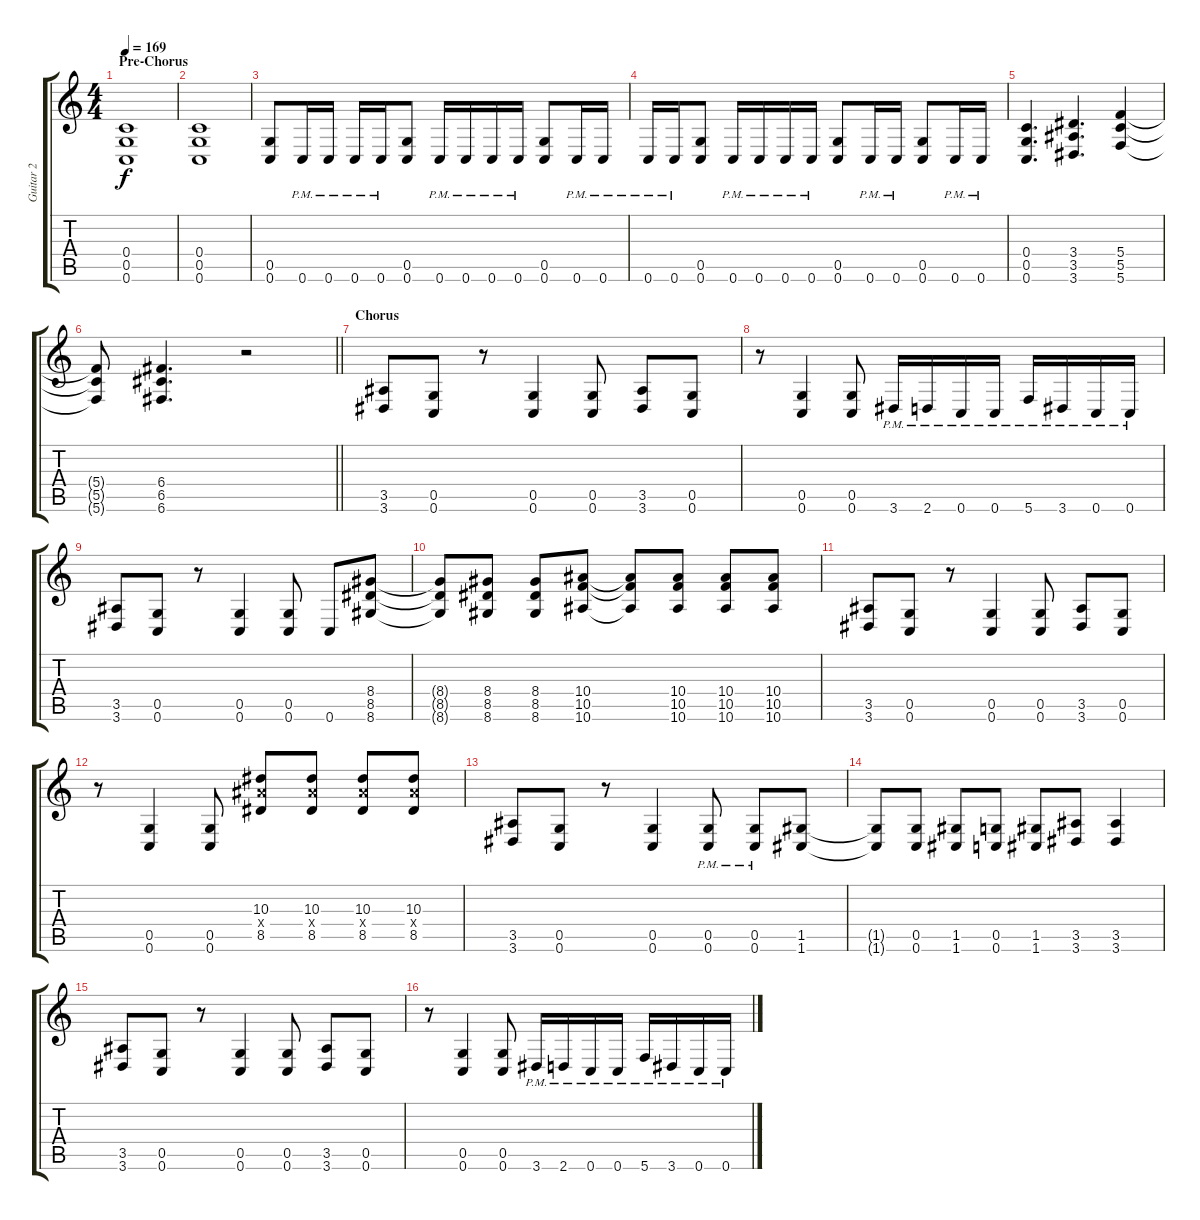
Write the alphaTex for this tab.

\track ("Guitar 2" "Guitar 2") {instrument distortionguitar}
\staff {score tabs}
\tuning (D4 A3 F3 C3 G2 C2) {hide}
\ts (4 4)
\section ("" "Pre-Chorus")
\tempo 169
\clef g2
\ks c
(0.4 0.5 0.6).1{dy f} |
(0.4 0.5 0.6).1 |
(0.5 0.6).8 0.6{pm}.16 0.6{pm}.16 0.6{pm}.16 0.6{pm}.16 (0.5 0.6).8 0.6{pm}.16 0.6{pm}.16 0.6{pm}.16 0.6{pm}.16 (0.5 0.6).8 0.6{pm}.16 0.6{pm}.16 |
0.6{pm}.16 0.6{pm}.16 (0.5 0.6).8 0.6{pm}.16 0.6{pm}.16 0.6{pm}.16 0.6{pm}.16 (0.5 0.6).8 0.6{pm}.16 0.6{pm}.16 (0.5 0.6).8 0.6{pm}.16 0.6{pm}.16 |
(0.4 0.5 0.6).4{d} (3.4 3.5 3.6).4{d} (5.4 5.5 5.6).4 |
\barLineRight lightlight
(5.4{t} 5.5{t} 5.6{t}).8 (6.4 6.5 6.6).4{d} r.2 |
\section ("" "Chorus")
(3.5 3.6).8 (0.5 0.6).8 r.8 (0.5 0.6).4 (0.5 0.6).8 (3.5 3.6).8 (0.5 0.6).8 |
r.8 (0.5 0.6).4 (0.5 0.6).8 3.6{pm}.16 2.6{pm}.16 0.6{pm}.16 0.6{pm}.16 5.6{pm}.16 3.6{pm}.16 0.6{pm}.16 0.6{pm}.16 |
(3.5 3.6).8 (0.5 0.6).8 r.8 (0.5 0.6).4 (0.5 0.6).8 0.6.8 (8.4 8.5 8.6).8 |
(8.4{t} 8.5{t} 8.6{t}).8 (8.4 8.5 8.6).8 (8.4 8.5 8.6).8 (10.4 10.5 10.6).8 (10.4{t} 10.5{t} 10.6{t}).8 (10.4 10.5 10.6).8 (10.4 10.5 10.6).8 (10.4 10.5 10.6).8 |
(3.5 3.6).8 (0.5 0.6).8 r.8 (0.5 0.6).4 (0.5 0.6).8 (3.5 3.6).8 (0.5 0.6).8 |
r.8 (0.5 0.6).4 (0.5 0.6).8 (10.3 10.4{x} 8.5).8 (10.3 10.4{x} 8.5).8 (10.3 10.4{x} 8.5).8 (10.3 10.4{x} 8.5).8 |
(3.5 3.6).8 (0.5 0.6).8 r.8 (0.5 0.6).4 (0.5{pm} 0.6{pm}).8 (0.5{pm} 0.6{pm}).8 (1.5 1.6).8 |
(1.5{t} 1.6{t}).8 (0.5 0.6).8 (1.5 1.6).8 (0.5 0.6).8 (1.5 1.6).8 (3.5 3.6).8 (3.5 3.6).4 |
(3.5 3.6).8 (0.5 0.6).8 r.8 (0.5 0.6).4 (0.5 0.6).8 (3.5 3.6).8 (0.5 0.6).8 |
r.8 (0.5 0.6).4 (0.5 0.6).8 3.6{pm}.16 2.6{pm}.16 0.6{pm}.16 0.6{pm}.16 5.6{pm}.16 3.6{pm}.16 0.6{pm}.16 0.6{pm}.16
